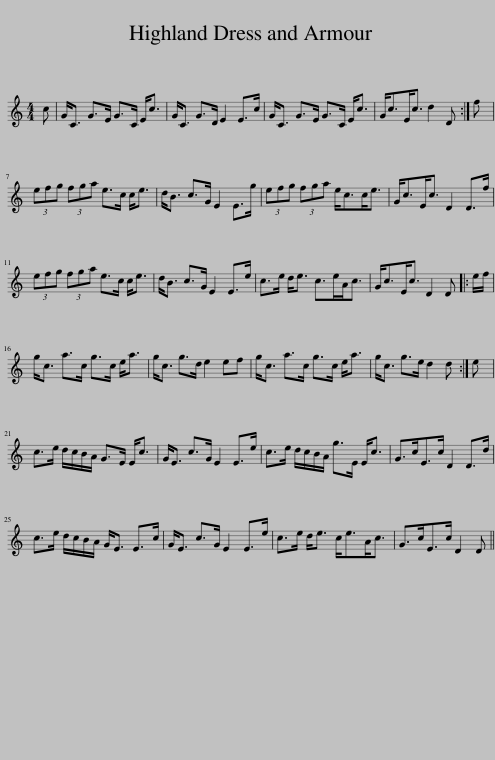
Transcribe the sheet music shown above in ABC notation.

X:1
L:1/8
M:4/4
I:linebreak $
K:C
V:1 treble
V:1
 c | G<C G>E G>C E<c | G<C G>D E2 E>c | G<C G>E G>C E<c | G<cE<c d2 D :| %5
 f |$ (3efg (3fga e>c c<e | d<B c>G E2 E>g | (3efg (3fga e<cc<e | G<cE<c D2 D>f |$ %10
 (3efg (3fga e>c c<e | d<B c>G E2 E>e | c>e d<e c>eA<c | G<cE<c D2 D |: e/f/ |$ %15
 g<c a>c g>c e<a | g<c g>d e2 ef | g<c a>c g>c e<a | g<c g>e d2 d :| e |$ %20
 c>e d/c/B/A/ G>E E<c | G<E c>G E2 E>e | c>e d/c/B/A/ g>E E<c | G>cE>c D2 D>d |$ c>e d/c/B/A/ G<E E>c | %25
 G<E c>G E2 E>e | c>e d<e c<eA<c | G>cE>c D2 D || %28
